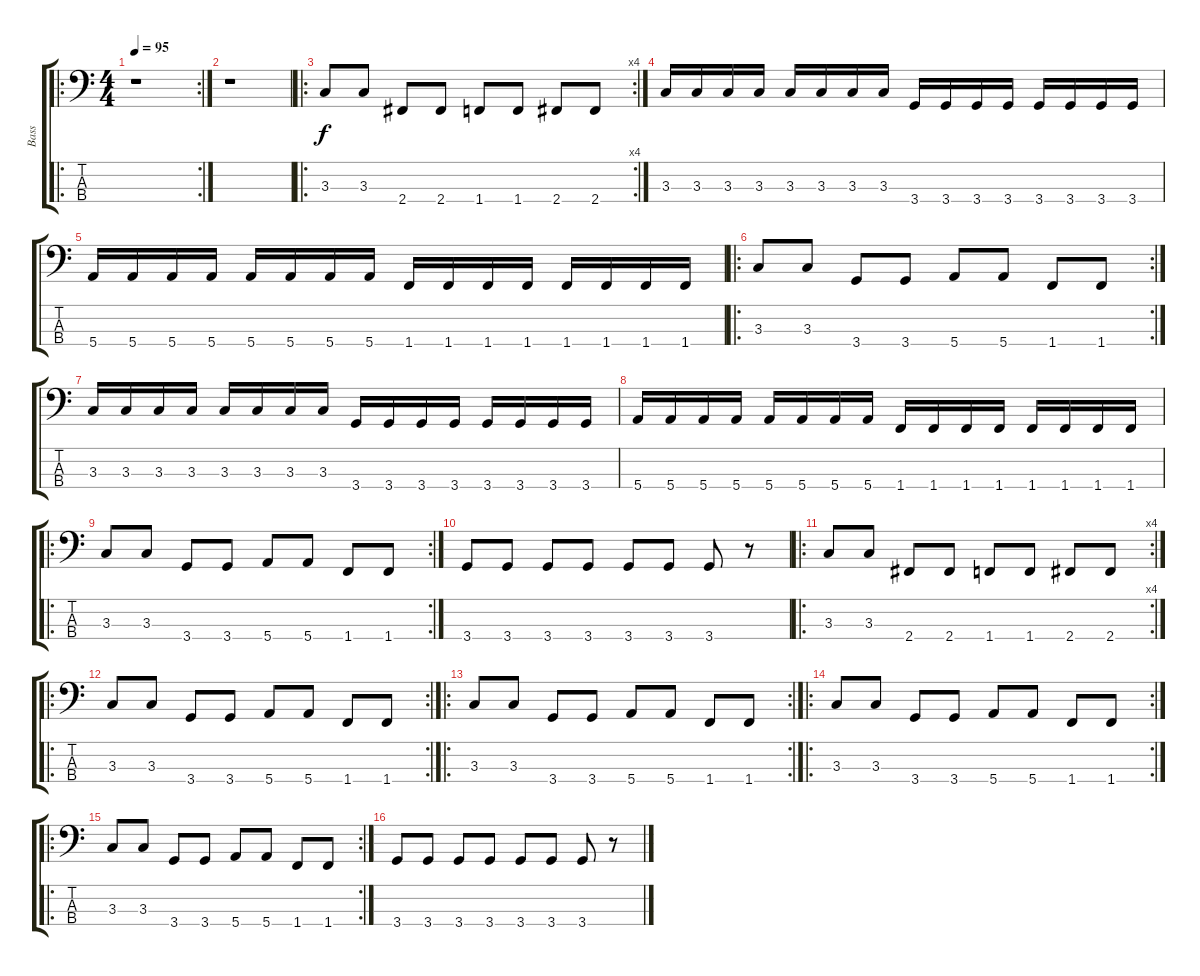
\track ("Bass" "Bass") {instrument electricbassfinger}
\staff {score tabs}
\tuning (G2 D2 A1 E1) {hide}
\ro
\rc 2
\ts (4 4)
\tempo 95
\clef f4
\ks c
r.1{dy f instrument electricbassfinger} |
r.1 |
\ro
\rc 4
3.3.8 3.3.8 2.4.8 2.4.8 1.4.8 1.4.8 2.4.8 2.4.8 |
3.3.16 3.3.16 3.3.16 3.3.16 3.3.16 3.3.16 3.3.16 3.3.16 3.4.16 3.4.16 3.4.16 3.4.16 3.4.16 3.4.16 3.4.16 3.4.16 |
5.4.16 5.4.16 5.4.16 5.4.16 5.4.16 5.4.16 5.4.16 5.4.16 1.4.16 1.4.16 1.4.16 1.4.16 1.4.16 1.4.16 1.4.16 1.4.16 |
\ro
\rc 2
3.3.8 3.3.8 3.4.8 3.4.8 5.4.8 5.4.8 1.4.8 1.4.8 |
3.3.16 3.3.16 3.3.16 3.3.16 3.3.16 3.3.16 3.3.16 3.3.16 3.4.16 3.4.16 3.4.16 3.4.16 3.4.16 3.4.16 3.4.16 3.4.16 |
5.4.16 5.4.16 5.4.16 5.4.16 5.4.16 5.4.16 5.4.16 5.4.16 1.4.16 1.4.16 1.4.16 1.4.16 1.4.16 1.4.16 1.4.16 1.4.16 |
\ro
\rc 2
3.3.8 3.3.8 3.4.8 3.4.8 5.4.8 5.4.8 1.4.8 1.4.8 |
3.4.8 3.4.8 3.4.8 3.4.8 3.4.8 3.4.8 3.4.8 r.8 |
\ro
\rc 4
3.3.8 3.3.8 2.4.8 2.4.8 1.4.8 1.4.8 2.4.8 2.4.8 |
\ro
\rc 2
3.3.8 3.3.8 3.4.8 3.4.8 5.4.8 5.4.8 1.4.8 1.4.8 |
\ro
\rc 2
3.3.8 3.3.8 3.4.8 3.4.8 5.4.8 5.4.8 1.4.8 1.4.8 |
\ro
\rc 2
3.3.8 3.3.8 3.4.8 3.4.8 5.4.8 5.4.8 1.4.8 1.4.8 |
\ro
\rc 2
3.3.8 3.3.8 3.4.8 3.4.8 5.4.8 5.4.8 1.4.8 1.4.8 |
3.4.8 3.4.8 3.4.8 3.4.8 3.4.8 3.4.8 3.4.8 r.8
